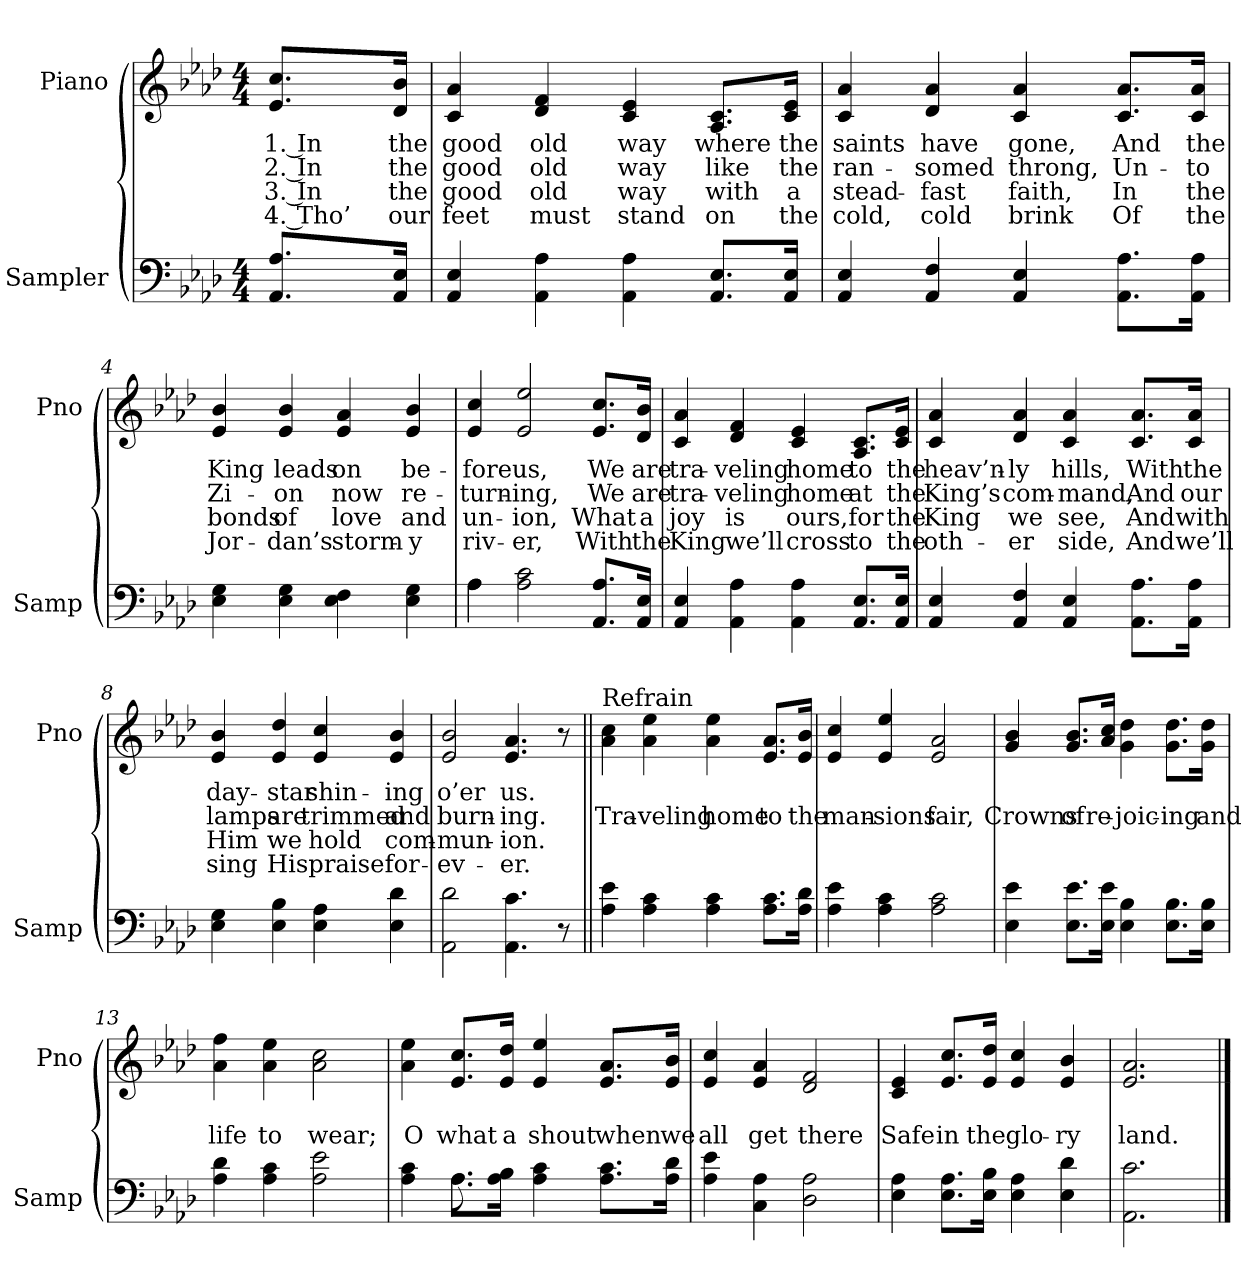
**kern	**kern	**text	**text	**text	**text
*part2	*part1	*part1	*part1	*part1	*part1
*staff2	*staff1	*staff1	*staff1	*staff1	*staff1
*I"Sampler	*I"Piano	*	*	*	*
*I'Samp	*I'Pno	*	*	*	*
*clefF4	*clefG2	*	*	*	*
*k[b-e-a-d-]	*k[b-e-a-d-]	*	*	*	*
*A-:	*A-:	*	*	*	*
*M4/4	*M4/4	*	*	*	*
=1	=1	=1	=1	=1	=1
8.AA-/ 8.A-/L	8.e-/ 8.cc/L	1. In	2. In	3. In	4. Tho’
16AA-/ 16E-/Jk	16d-/ 16b-/Jk	the	the	the	our
=2	=2	=2	=2	=2	=2
4AA- 4E-	4c 4a-	good	good	good	feet
4AA- 4A-	4d- 4f	old	old	old	must
4AA- 4A-	4c 4e-	way	way	way	stand
8.AA-/ 8.E-/L	8.A-/ 8.c/L	where	like	with	on
16AA-/ 16E-/Jk	16c/ 16e-/Jk	the	the	a	the
=3	=3	=3	=3	=3	=3
4AA- 4E-	4c 4a-	saints	ran-	stead-	cold,
4AA- 4F	4d- 4a-	have	-somed	-fast	cold
4AA- 4E-	4c 4a-	gone,	throng,	faith,	brink
8.AA-\ 8.A-\L	8.c/ 8.a-/L	And	Un-	In	Of
16AA-\ 16A-\Jk	16c/ 16a-/Jk	the	-to	the	the
=4	=4	=4	=4	=4	=4
4E- 4G	4e- 4b-	King	Zi-	bonds	Jor-
4E- 4G	4e- 4b-	leads	-on	of	-dan’s
4E- 4F	4e- 4a-	on	now	love	storm-
4E- 4G	4e- 4b-	be-	re-	and	-y
=5	=5	=5	=5	=5	=5
*^	*	*	*	*	*
4A-\	4A-	4e- 4cc	-fore	-turn-	un-	riv-
2A- 2c	2.ryy	2e- 2ee-	us,	-ing,	-ion,	-er,
8.AA-/ 8.A-/L	.	8.e-/ 8.cc/L	We	We	What	With
16AA-/ 16E-/Jk	.	16d-/ 16b-/Jk	are	are	a	the
*v	*v	*	*	*	*	*
=6	=6	=6	=6	=6	=6
4AA- 4E-	4c 4a-	tra-	tra-	joy	King
4AA- 4A-	4d- 4f	-veling	-veling	is	we’ll
4AA- 4A-	4c 4e-	home	home	ours,	cross
8.AA-/ 8.E-/L	8.A-/ 8.c/L	to	at	for	to
16AA-/ 16E-/Jk	16c/ 16e-/Jk	the	the	the	the
=7	=7	=7	=7	=7	=7
4AA- 4E-	4c 4a-	heav’n-	King’s	King	oth-
4AA- 4F	4d- 4a-	-ly	com-	we	-er
4AA- 4E-	4c 4a-	hills,	-mand,	see,	side,
8.AA-\ 8.A-\L	8.c/ 8.a-/L	With	And	And	And
16AA-\ 16A-\Jk	16c/ 16a-/Jk	the	our	with	we’ll
=8	=8	=8	=8	=8	=8
4E- 4G	4e- 4b-	day-	lamps	Him	sing
4E- 4B-	4e- 4dd-	-star	are	we	His
4E- 4A-	4e- 4cc	shin-	trimmed	hold	praise
4E- 4d-	4e- 4b-	-ing	and	com-	for-
=9	=9	=9	=9	=9	=9
2AA- 2d-	2e- 2b-	o’er	burn-	-mun-	-ev-
4.AA- 4.c	4.e- 4.a-	us.	-ing.	-ion.	-er.
8r	8r	.	.	.	.
=10||	=10||	=10||	=10||	=10||	=10||
!	!LO:TX:t=Refrain	!	!	!	!
4A- 4e-	4a- 4cc	.	Tra-	.	.
4A- 4c	4a- 4ee-	.	-veling	.	.
4A- 4c	4a- 4ee-	.	home	.	.
8.A-\ 8.c\L	8.e-/ 8.a-/L	.	to	.	.
16A-\ 16d-\Jk	16e-/ 16b-/Jk	.	the	.	.
=11	=11	=11	=11	=11	=11
4A- 4e-	4e- 4cc	.	man-	.	.
4A- 4c	4e- 4ee-	.	-sions	.	.
2A- 2c	2e- 2a-	.	fair,	.	.
=12	=12	=12	=12	=12	=12
4E- 4e-	4g 4b-	.	Crowns	.	.
8.E-\ 8.e-\L	8.g/ 8.b-/L	.	of	.	.
16E-\ 16e-\Jk	16a-/ 16cc/Jk	.	re-	.	.
4E- 4B-	4g 4dd-	.	-joic-	.	.
8.E-\ 8.B-\L	8.g\ 8.dd-\L	.	-ing	.	.
16E-\ 16B-\Jk	16g\ 16dd-\Jk	.	and	.	.
=13	=13	=13	=13	=13	=13
4A- 4d-	4a- 4ff	.	life	.	.
4A- 4c	4a- 4ee-	.	to	.	.
2A- 2e-	2a- 2cc	.	wear;	.	.
=14	=14	=14	=14	=14	=14
*^	*	*	*	*	*
4A- 4c	4ryy	4a- 4ee-	.	O	.	.
8.A-\L	8.A-	8.e-/ 8.cc/L	.	what	.	.
16A-\ 16B-\Jk	2ryy	16e-/ 16dd-/Jk	.	a	.	.
4A- 4c	.	4e- 4ee-	.	shout	.	.
8.A-\ 8.c\L	.	8.e-/ 8.a-/L	.	when	.	.
16A-\ 16d-\Jk	16ryy	16e-/ 16b-/Jk	.	we	.	.
*v	*v	*	*	*	*	*
=15	=15	=15	=15	=15	=15
4A- 4e-	4e- 4cc	.	all	.	.
4C 4A-	4e- 4a-	.	get	.	.
2D- 2A-	2d- 2f	.	there	.	.
=16	=16	=16	=16	=16	=16
4E- 4A-	4c 4e-	.	Safe	.	.
8.E-\ 8.A-\L	8.e-/ 8.cc/L	.	in	.	.
16E-\ 16B-\Jk	16e-/ 16dd-/Jk	.	the	.	.
4E- 4A-	4e- 4cc	.	glo-	.	.
4E- 4d-	4e- 4b-	.	-ry	.	.
=17	=17	=17	=17	=17	=17
2.AA- 2.c	2.e- 2.a-	.	land.	.	.
==	==	==	==	==	==
*-	*-	*-	*-	*-	*-
